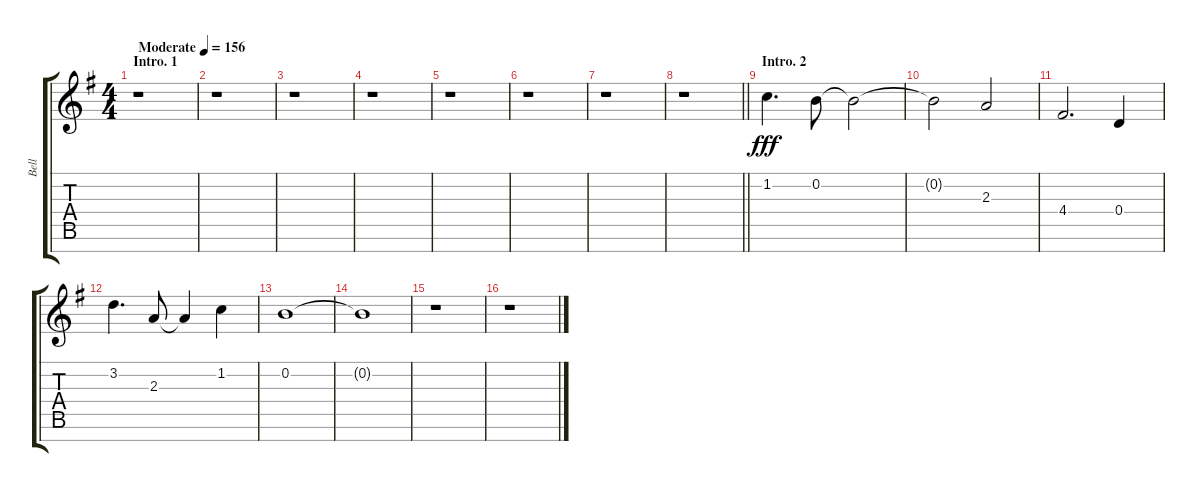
\track ("Bell" "Bell") {instrument tubularbells}
\staff {score tabs}
\tuning (E5 B4 G4 D4 A3 E3 B2) {hide}
\ts (4 4)
\section ("" "Intro. 1")
\tempo (156 "Moderate")
\clef g2
\ks g
r.1{dy fff instrument tubularbells} |
r.1 |
r.1 |
r.1 |
r.1 |
r.1 |
r.1 |
\barLineRight lightlight
r.1 |
\section ("" "Intro. 2")
1.2.4{d} 0.2.8 0.2{t}.2 |
0.2{t}.2 2.3.2 |
4.4.2{d} 0.4.4 |
3.2.4{d} 2.3.8 2.3{t}.4 1.2.4 |
0.2.1 |
0.2{t}.1 |
r.1 |
r.1
